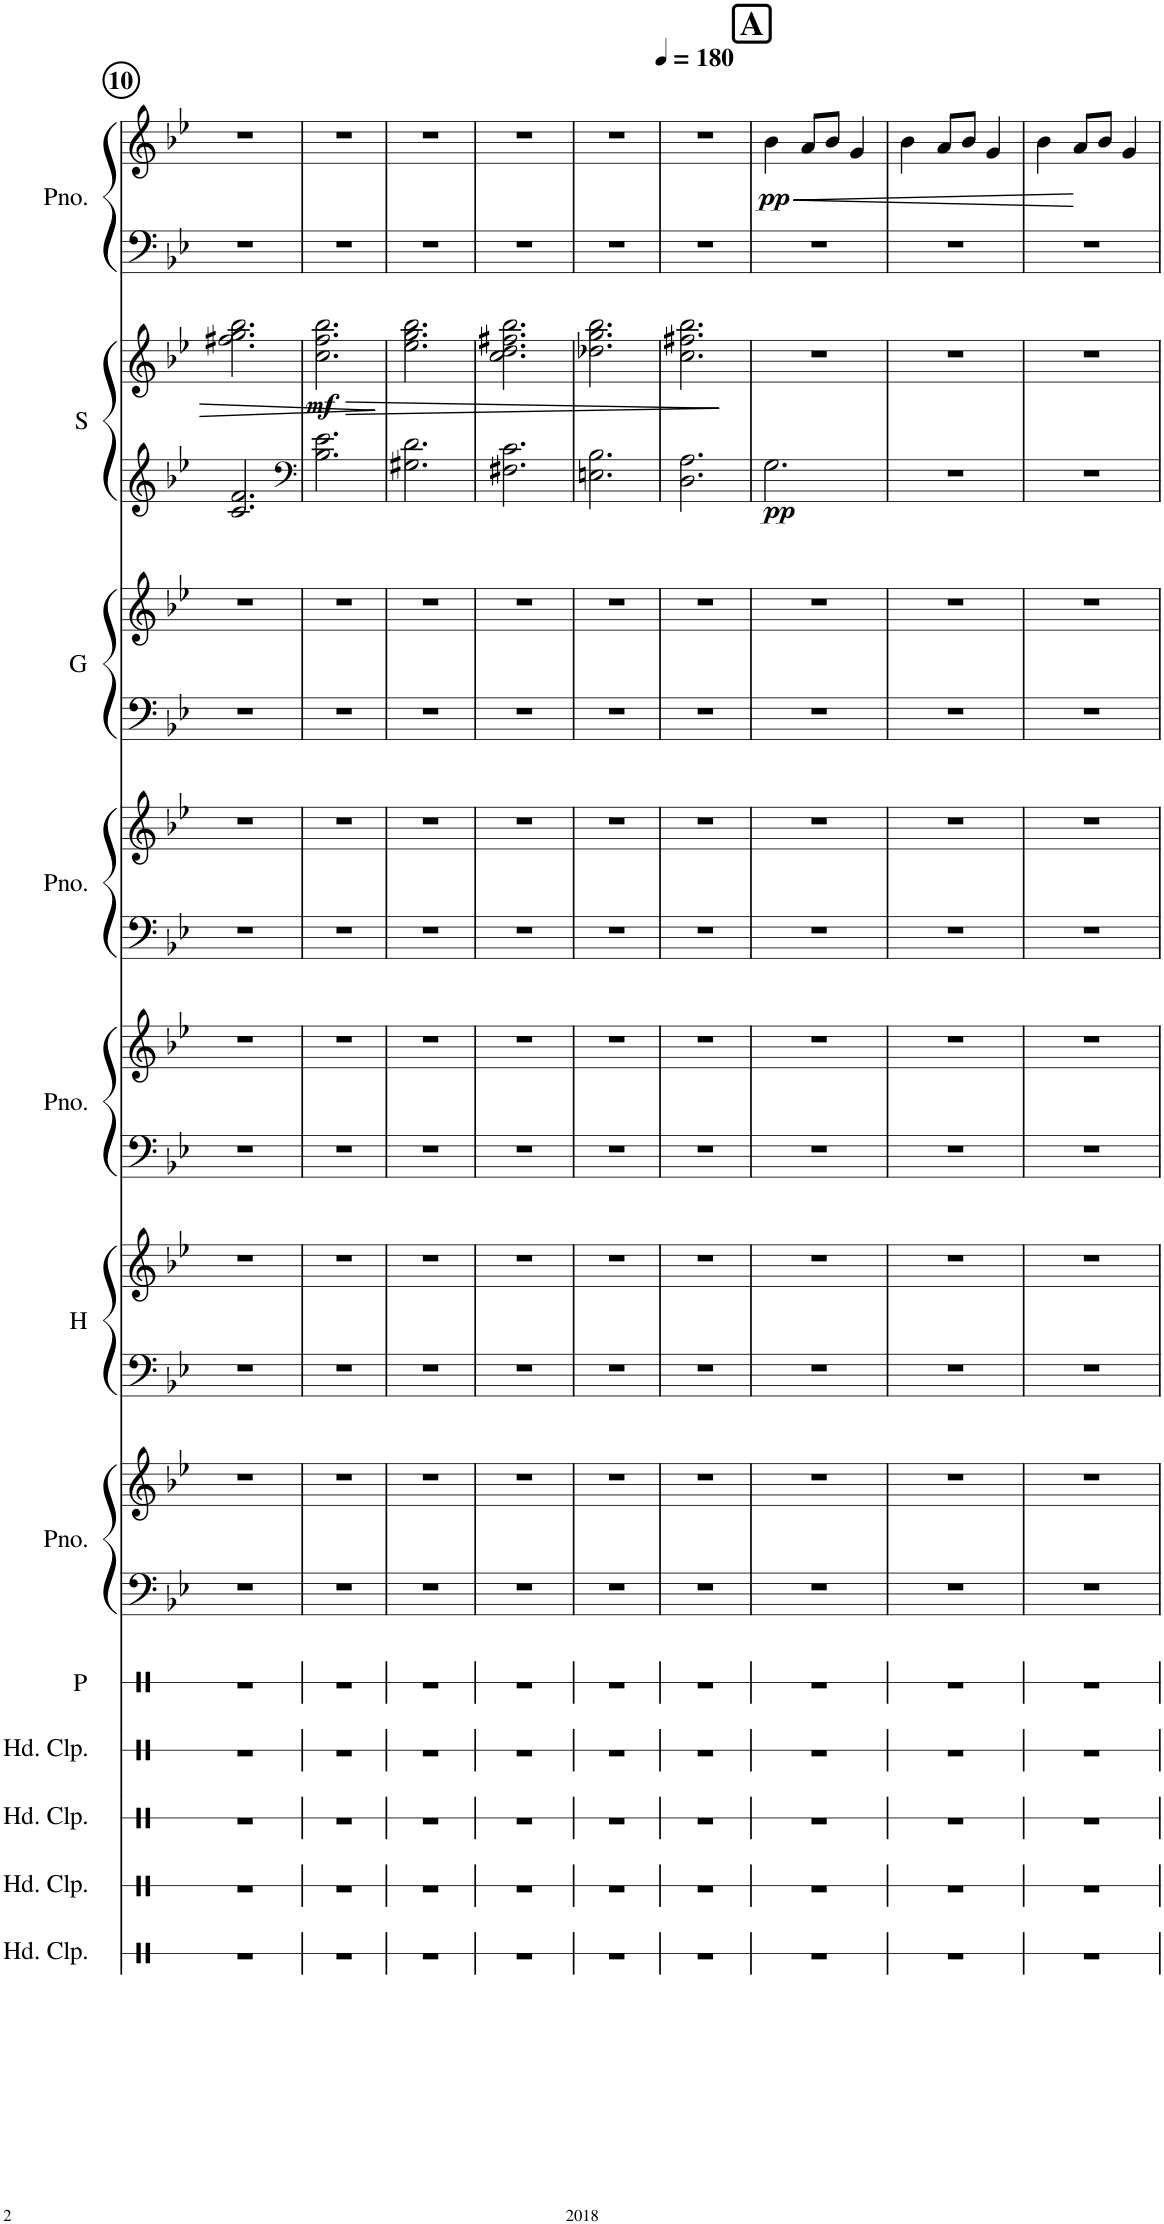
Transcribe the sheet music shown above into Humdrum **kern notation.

**kern	**kern	**kern	**kern	**kern	**kern	**kern	**kern	**kern	**kern	**kern	**kern	**kern	**kern	**kern	**kern	**kern	**dynam	**kern	**kern	**dynam
*part12	*part11	*part10	*part9	*part8	*part7	*part7	*part6	*part6	*part5	*part5	*part4	*part4	*part3	*part3	*part2	*part2	*part2	*part1	*part1	*part1
*staff19	*staff18	*staff17	*staff16	*staff15	*staff14	*staff13	*staff12	*staff11	*staff10	*staff9	*staff8	*staff7	*staff6	*staff5	*staff4	*staff3	*staff3/4	*staff2	*staff1	*staff1/2
*I"Hand Clap	*I"Hand Clap	*I"Hand Clap	*I"Hand Clap	*I"Panda	*I"Piano	*	*I"Makeup Cake	*	*I"Piano	*	*I"Piano	*	*I"Dumb One	*	*I"SANTA!	*	*	*I"Piano	*	*
*I'Hd. Clp.	*I'Hd. Clp.	*I'Hd. Clp.	*I'Hd. Clp.	*I'P	*I'Pno.	*	*	*	*I'Pno.	*	*I'Pno.	*	*	*	*I'S	*	*	*I'Pno.	*	*
!!LO:PB:g=z
*clefX	*clefX	*clefX	*clefX	*clefX	*clefF4	*clefG2	*clefF4	*clefG2	*clefF4	*clefG2	*clefF4	*clefG2	*clefF4	*clefG2	*clefG2	*clefG2	*	*clefF4	*clefG2	*
*k[]	*k[]	*k[]	*k[]	*k[]	*k[b-e-]	*k[b-e-]	*k[b-e-]	*k[b-e-]	*k[b-e-]	*k[b-e-]	*k[b-e-]	*k[b-e-]	*k[b-e-]	*k[b-e-]	*k[b-e-]	*k[b-e-]	*	*k[b-e-]	*k[b-e-]	*
*M3/4	*M3/4	*M3/4	*M3/4	*M3/4	*M3/4	*M3/4	*M3/4	*M3/4	*M3/4	*M3/4	*M3/4	*M3/4	*M3/4	*M3/4	*M3/4	*M3/4	*	*M3/4	*M3/4	*
=10	=10	=10	=10	=10	=10	=10	=10	=10	=10	=10	=10	=10	=10	=10	=10	=10	=10	=10	=10	=10
2.r	2.r	2.r	2.r	2.r	2.r	2.r	2.r	2.r	2.r	2.r	2.r	2.r	2.r	2.r	2.c/ 2.f/	2.ff#X\ 2.gg\ 2.bb-\	.	2.r	2.r	.
=11	=11	=11	=11	=11	=11	=11	=11	=11	=11	=11	=11	=11	=11	=11	=11	=11	=11	=11	=11	=11
*	*	*	*	*	*	*	*	*	*	*	*	*	*	*	*clefF4	*	*	*	*	*
!	!	!	!	!	!	!	!	!	!	!	!	!	!	!	!	!	!LO:HP:b	!	!	!
!	!	!	!	!	!	!	!	!	!	!	!	!	!	!	!	!	!LO:DY:n=1:b	!	!	!
2.r	2.r	2.r	2.r	2.r	2.r	2.r	2.r	2.r	2.r	2.r	2.r	2.r	2.r	2.r	2.B-\ 2.e-\	2.cc\ 2.ff\ 2.bb-\	> mf	2.r	2.r	.
=12	=12	=12	=12	=12	=12	=12	=12	=12	=12	=12	=12	=12	=12	=12	=12	=12	=12	=12	=12	=12
2.r	2.r	2.r	2.r	2.r	2.r	2.r	2.r	2.r	2.r	2.r	2.r	2.r	2.r	2.r	2.G#X\ 2.d\	2.ee-\ 2.gg\ 2.bb-\	.	2.r	2.r	.
=13	=13	=13	=13	=13	=13	=13	=13	=13	=13	=13	=13	=13	=13	=13	=13	=13	=13	=13	=13	=13
2.r	2.r	2.r	2.r	2.r	2.r	2.r	2.r	2.r	2.r	2.r	2.r	2.r	2.r	2.r	2.F#X\ 2.c\	2.cc\ 2.dd\ 2.ff#X\ 2.bb-\	.	2.r	2.r	.
=14	=14	=14	=14	=14	=14	=14	=14	=14	=14	=14	=14	=14	=14	=14	=14	=14	=14	=14	=14	=14
2.r	2.r	2.r	2.r	2.r	2.r	2.r	2.r	2.r	2.r	2.r	2.r	2.r	2.r	2.r	2.En\ 2.B-\	2.dd-X\ 2.gg\ 2.bb-\	.	2.r	2.r	.
=15	=15	=15	=15	=15	=15	=15	=15	=15	=15	=15	=15	=15	=15	=15	=15	=15	=15	=15	=15	=15
2.r	2.r	2.r	2.r	2.r	2.r	2.r	2.r	2.r	2.r	2.r	2.r	2.r	2.r	2.r	2.D\ 2.A\	2.cc\ 2.ff#X\ 2.bb-\	.	2.r	2.r	.
=16	=16	=16	=16	=16	=16	=16	=16	=16	=16	=16	=16	=16	=16	=16	=16	=16	=16	=16	=16	=16
!!LO:REH:place=s1:a:B:cj:fs=16:t=A
*	*	*	*	*	*	*	*	*	*	*	*	*	*	*	*	*	*	*	*MM180	*
!	!	!	!	!	!	!	!	!	!	!	!	!	!	!	!	!	!LO:DY:b=2	!	!	!LO:DY:b
2.r	2.r	2.r	2.r	2.r	2.r	2.r	2.r	2.r	2.r	2.r	2.r	2.r	2.r	2.r	2.G\	2.r	pp	2.r	4b-\	pp
.	.	.	.	.	.	.	.	.	.	.	.	.	.	.	.	.	.	.	8a/L	.
.	.	.	.	.	.	.	.	.	.	.	.	.	.	.	.	.	.	.	8b-/J	.
.	.	.	.	.	.	.	.	.	.	.	.	.	.	.	.	.	.	.	4g/	.
.	.	.	.	.	.	.	.	.	.	.	.	.	.	.	.	.	]	.	.	.
=17	=17	=17	=17	=17	=17	=17	=17	=17	=17	=17	=17	=17	=17	=17	=17	=17	=17	=17	=17	=17
2.r	2.r	2.r	2.r	2.r	2.r	2.r	2.r	2.r	2.r	2.r	2.r	2.r	2.r	2.r	2.r	2.r	.	2.r	4b-\	.
.	.	.	.	.	.	.	.	.	.	.	.	.	.	.	.	.	.	.	8a/L	.
.	.	.	.	.	.	.	.	.	.	.	.	.	.	.	.	.	.	.	8b-/J	.
.	.	.	.	.	.	.	.	.	.	.	.	.	.	.	.	.	.	.	4g/	.
=18	=18	=18	=18	=18	=18	=18	=18	=18	=18	=18	=18	=18	=18	=18	=18	=18	=18	=18	=18	=18
2.r	2.r	2.r	2.r	2.r	2.r	2.r	2.r	2.r	2.r	2.r	2.r	2.r	2.r	2.r	2.r	2.r	.	2.r	4b-\	.
.	.	.	.	.	.	.	.	.	.	.	.	.	.	.	.	.	.	.	8a/L	.
.	.	.	.	.	.	.	.	.	.	.	.	.	.	.	.	.	.	.	8b-/J	.
.	.	.	.	.	.	.	.	.	.	.	.	.	.	.	.	.	.	.	4g/	.
=	=	=	=	=	=	=	=	=	=	=	=	=	=	=	=	=	=	=	=	=
*-	*-	*-	*-	*-	*-	*-	*-	*-	*-	*-	*-	*-	*-	*-	*-	*-	*-	*-	*-	*-
